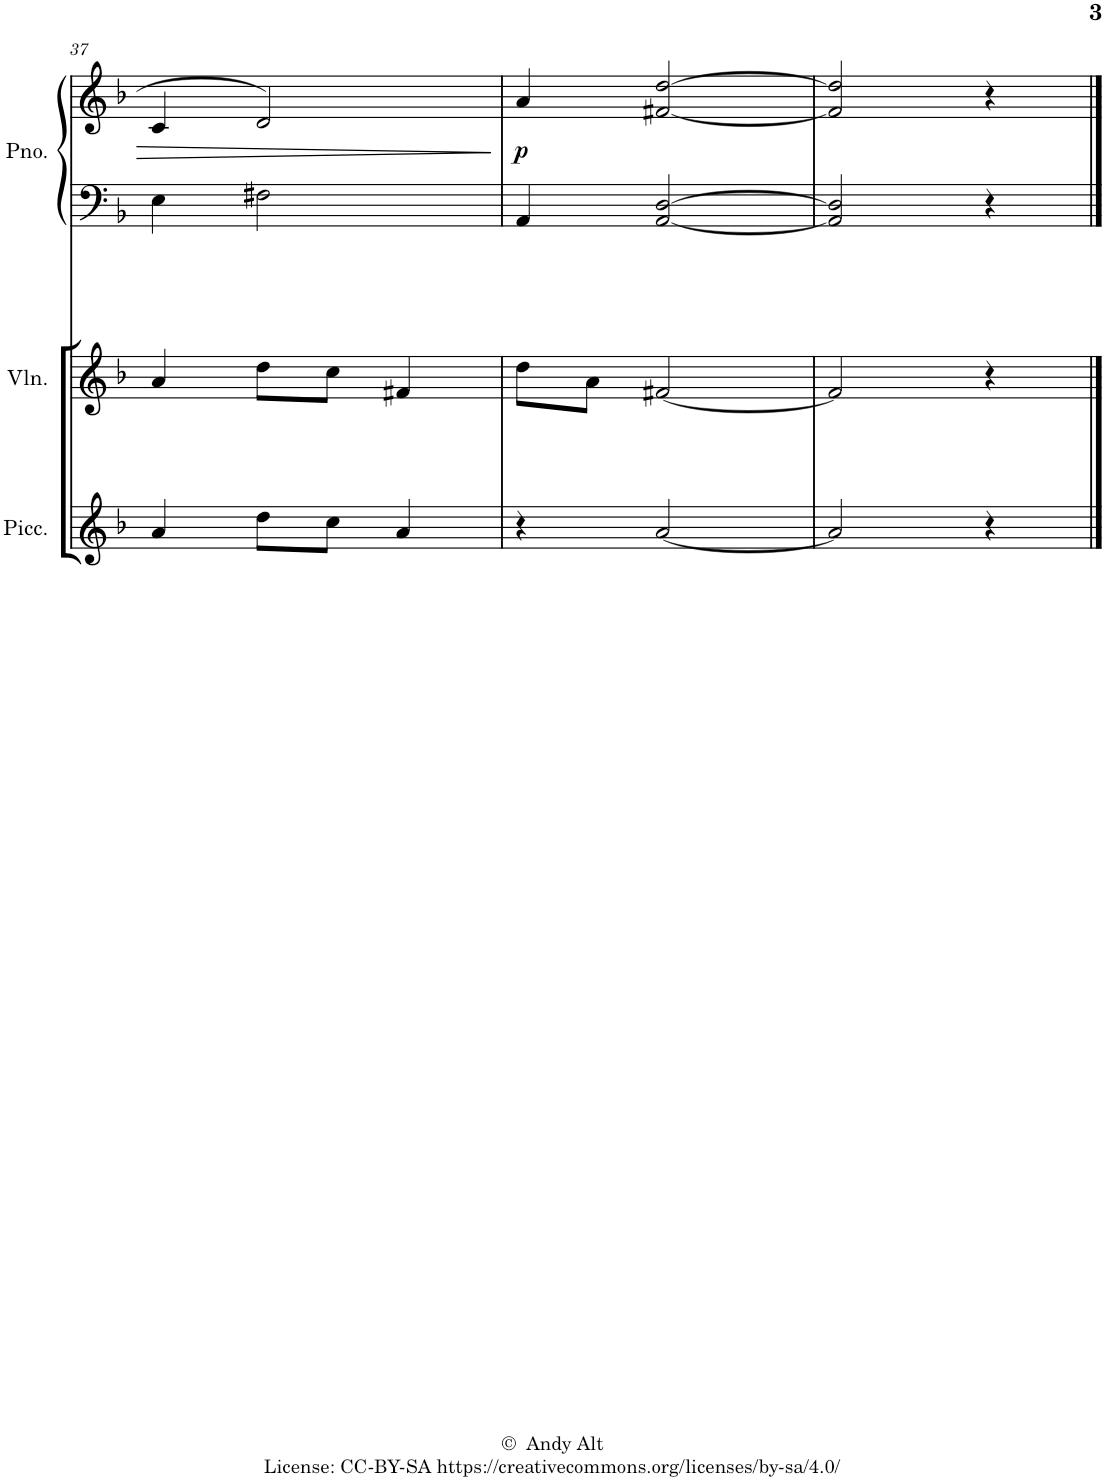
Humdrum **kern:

**kern	**kern	**kern	**kern	**dynam
*part3	*part2	*part1	*part1	*part1
*staff4	*staff3	*staff2	*staff1	*staff1/2
*I"Piccolo	*I"Violin	*I"Piano	*	*
*I'Picc.	*I'Vln.	*I'Pno.	*	*
!!LO:PB:g=z
*clefG2	*clefG2	*clefF4	*clefG2	*
*Trd-7c-12	*	*	*	*
*k[b-]	*k[b-]	*k[b-]	*k[b-]	*
*M3/4	*M3/4	*M3/4	*M3/4	*
=37	=37	=37	=37	=37
4a/	4a/	4E\	4c/	.
8dd\L	8dd\L	2F#X\	2d/	.
8cc\J	8cc\J	.	.	.
4a/	4f#X/	.	.	.
=38	=38	=38	=38	=38
!	!	!	!	!LO:DY:b
4r	8dd\L	4AA/	4a/	p
.	8a\J	.	.	.
[2a/	[2f#X/	[2AA/ [2D/	[2f#X/ [2dd/	.
=39	=39	=39	=39	=39
2a/]	2f#/]	2AA/] 2D/]	2f#/] 2dd/]	.
4r	4r	4r	4r	.
==	==	==	==	==
*-	*-	*-	*-	*-
